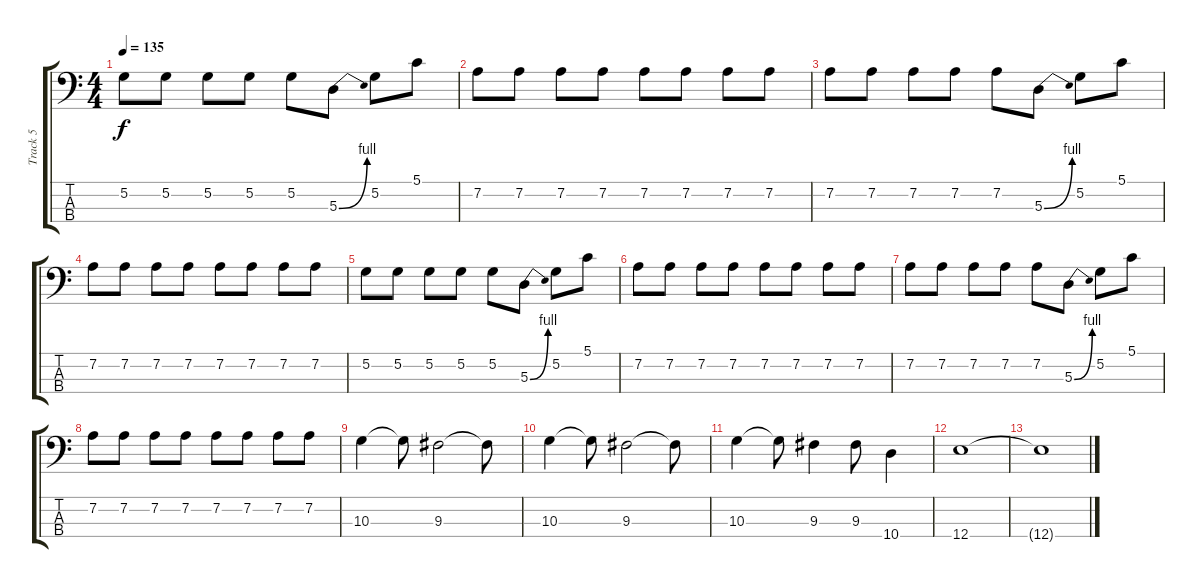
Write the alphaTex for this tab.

\track ("Track 5" "Track 5") {instrument electricbassfinger}
\staff {score tabs}
\tuning (G2 D2 A1 E1) {hide}
\ts (4 4)
\tempo 135
\clef f4
\ks c
5.2.8{dy f} 5.2.8 5.2.8 5.2.8 5.2.8 5.3{be (bend 0 0 60 4)}.8 5.2.8 5.1.8 |
7.2.8 7.2.8 7.2.8 7.2.8 7.2.8 7.2.8 7.2.8 7.2.8 |
7.2.8 7.2.8 7.2.8 7.2.8 7.2.8 5.3{be (bend 0 0 60 4)}.8 5.2.8 5.1.8 |
7.2.8 7.2.8 7.2.8 7.2.8 7.2.8 7.2.8 7.2.8 7.2.8 |
5.2.8 5.2.8 5.2.8 5.2.8 5.2.8 5.3{be (bend 0 0 60 4)}.8 5.2.8 5.1.8 |
7.2.8 7.2.8 7.2.8 7.2.8 7.2.8 7.2.8 7.2.8 7.2.8 |
7.2.8 7.2.8 7.2.8 7.2.8 7.2.8 5.3{be (bend 0 0 60 4)}.8 5.2.8 5.1.8 |
7.2.8 7.2.8 7.2.8 7.2.8 7.2.8 7.2.8 7.2.8 7.2.8 |
10.3.4 10.3{t}.8 9.3.2 9.3{t}.8 |
10.3.4 10.3{t}.8 9.3.2 9.3{t}.8 |
10.3.4 10.3{t}.8 9.3.4 9.3.8 10.4.4 |
12.4.1 |
12.4{t}.1
